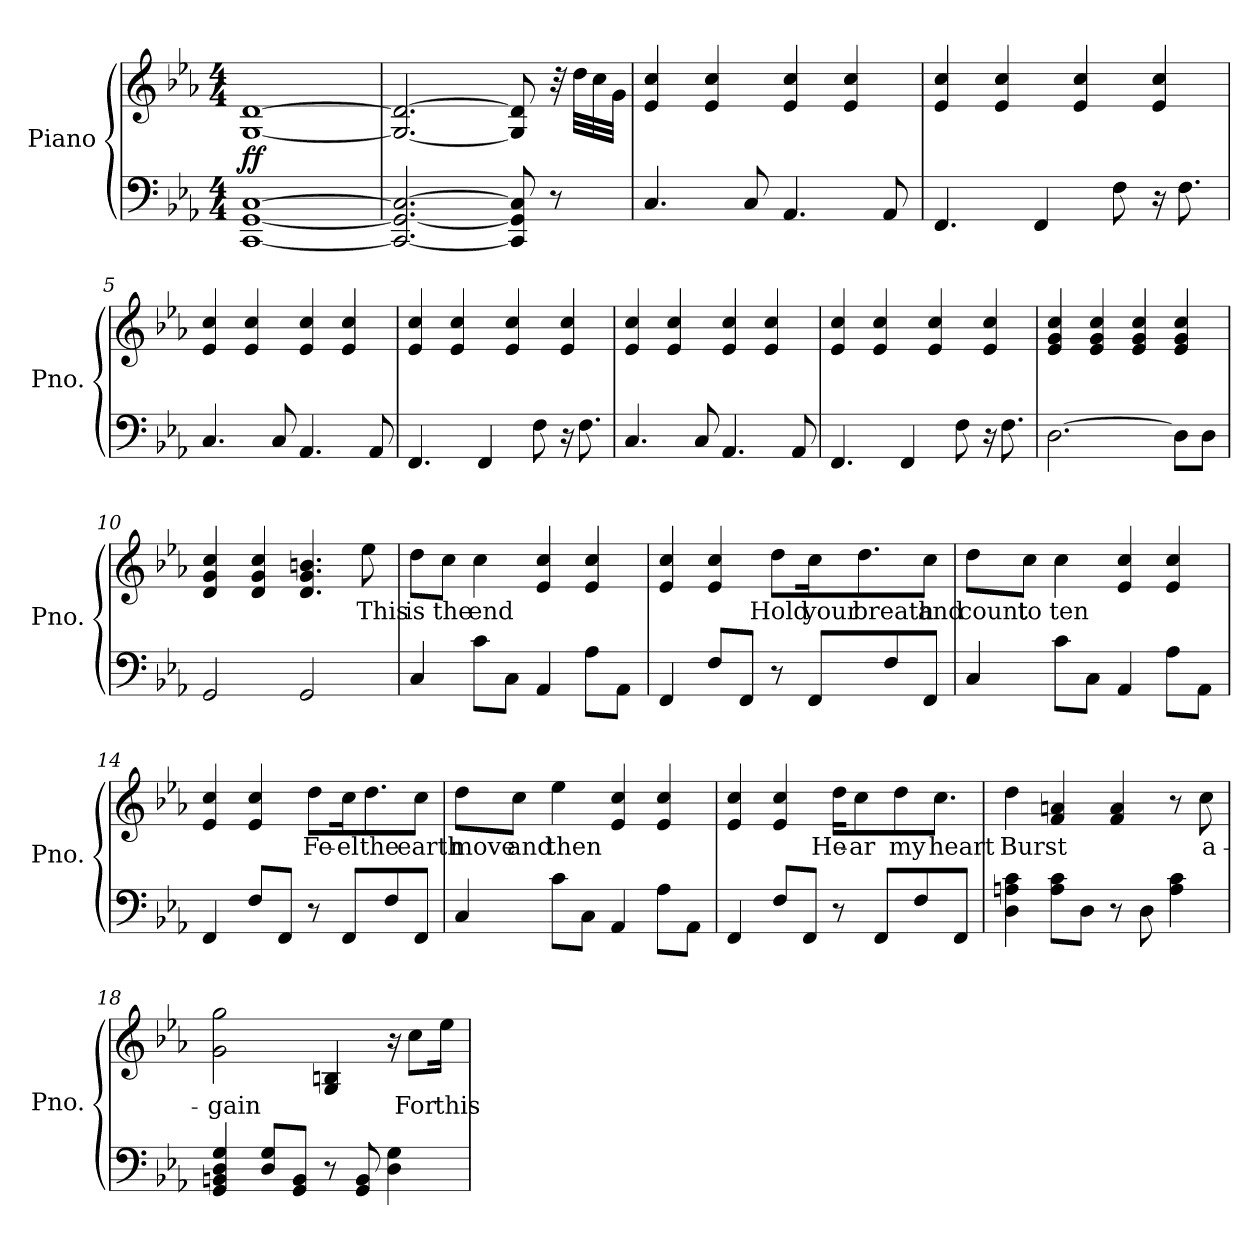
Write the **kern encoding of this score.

**kern	**kern	**text	**dynam
*part1	*part1	*part1	*part1
*staff2	*staff1	*staff1	*staff1/2
*I"Piano	*	*	*
*I'Pno.	*	*	*
*clefF4	*clefG2	*	*
*k[b-e-a-]	*k[b-e-a-]	*	*
*M4/4	*M4/4	*	*
*MM70	*MM70	*	*
=1	=1	=1	=1
!	!	!	!LO:DY:a=2
[1CC [1GG [1C	[1G [1d	.	ff
=2	=2	=2	=2
2.CC/_ 2.GG/_ 2.C/_	2.G/_ 2.d/_	.	.
8CC/] 8GG/] 8C/]	8G/] 8d/]	.	.
8r	32r	.	.
.	32dd\LLL	.	.
.	32cc\	.	.
.	32g\JJJ	.	.
=3	=3	=3	=3
4.C/	4e-/ 4cc/	.	.
.	4e-/ 4cc/	.	.
8C/	.	.	.
4.AA-/	4e-/ 4cc/	.	.
.	4e-/ 4cc/	.	.
8AA-/	.	.	.
=4	=4	=4	=4
4.FF/	4e-/ 4cc/	.	.
.	4e-/ 4cc/	.	.
4FF/	.	.	.
.	4e-/ 4cc/	.	.
8F\	.	.	.
16r	4e-/ 4cc/	.	.
8.F\	.	.	.
=5	=5	=5	=5
4.C/	4e-/ 4cc/	.	.
.	4e-/ 4cc/	.	.
8C/	.	.	.
4.AA-/	4e-/ 4cc/	.	.
.	4e-/ 4cc/	.	.
8AA-/	.	.	.
=6	=6	=6	=6
4.FF/	4e-/ 4cc/	.	.
.	4e-/ 4cc/	.	.
4FF/	.	.	.
.	4e-/ 4cc/	.	.
8F\	.	.	.
16r	4e-/ 4cc/	.	.
8.F\	.	.	.
!!LO:LB:g=z
=7	=7	=7	=7
4.C/	4e-/ 4cc/	.	.
.	4e-/ 4cc/	.	.
8C/	.	.	.
4.AA-/	4e-/ 4cc/	.	.
.	4e-/ 4cc/	.	.
8AA-/	.	.	.
=8	=8	=8	=8
4.FF/	4e-/ 4cc/	.	.
.	4e-/ 4cc/	.	.
4FF/	.	.	.
.	4e-/ 4cc/	.	.
8F\	.	.	.
16r	4e-/ 4cc/	.	.
8.F\	.	.	.
=9	=9	=9	=9
[2.D\	4e-/ 4g/ 4cc/	.	.
.	4e-/ 4g/ 4cc/	.	.
.	4e-/ 4g/ 4cc/	.	.
8D\L]	4e-/ 4g/ 4cc/	.	.
8D\J	.	.	.
=10	=10	=10	=10
2GG/	4d/ 4g/ 4cc/	.	.
.	4d/ 4g/ 4cc/	.	.
2GG/	4.d/ 4.g/ 4.bn/	.	.
!	!	!LO:LY:b	!
.	8ee-\	This	.
=11	=11	=11	=11
!	!	!LO:LY:b	!
4C/	8dd\L	is	.
!	!	!LO:LY:b	!
.	8cc\J	the	.
!	!	!LO:LY:b	!
8c\L	4cc\	end	.
8C\J	.	.	.
4AA-/	4e-/ 4cc/	.	.
8A-\L	4e-/ 4cc/	.	.
8AA-\J	.	.	.
!!LO:LB:g=z
=12	=12	=12	=12
4FF/	4e-/ 4cc/	.	.
8F/L	4e-/ 4cc/	.	.
8FF/J	.	.	.
!	!	!LO:LY:b	!
8r	8dd\L	Hold	.
!	!	!LO:LY:b	!
8FF/L	16cc\K	your	.
!	!	!LO:LY:b	!
.	8.dd\	breath	.
8F/	.	.	.
!	!	!LO:LY:b	!
8FF/J	8cc\J	and	.
=13	=13	=13	=13
!	!	!LO:LY:b	!
4C/	8dd\L	count	.
!	!	!LO:LY:b	!
.	8cc\J	to	.
!	!	!LO:LY:b	!
8c\L	4cc\	ten	.
8C\J	.	.	.
4AA-/	4e-/ 4cc/	.	.
8A-\L	4e-/ 4cc/	.	.
8AA-\J	.	.	.
=14	=14	=14	=14
4FF/	4e-/ 4cc/	.	.
8F/L	4e-/ 4cc/	.	.
8FF/J	.	.	.
!	!	!LO:LY:b	!
8r	8dd\L	Fe-	.
!	!	!LO:LY:b	!
8FF/L	16cc\K	-el	.
!	!	!LO:LY:b	!
.	8.dd\	the	.
8F/	.	.	.
!	!	!LO:LY:b	!
8FF/J	8cc\J	earth	.
=15	=15	=15	=15
!	!	!LO:LY:b	!
4C/	8dd\L	move	.
!	!	!LO:LY:b	!
.	8cc\J	and	.
!	!	!LO:LY:b	!
8c\L	4ee-\	then	.
8C\J	.	.	.
4AA-/	4e-/ 4cc/	.	.
8A-\L	4e-/ 4cc/	.	.
8AA-\J	.	.	.
!!LO:LB:g=z
=16	=16	=16	=16
4FF/	4e-/ 4cc/	.	.
8F/L	4e-/ 4cc/	.	.
8FF/J	.	.	.
!	!	!LO:LY:b	!
8r	16dd\KL	He-	.
!	!	!LO:LY:b	!
.	8cc\	-ar	.
8FF/L	.	.	.
!	!	!LO:LY:b	!
.	8dd\	my	.
8F/	.	.	.
!	!	!LO:LY:b	!
.	8.cc\J	heart	.
8FF/J	.	.	.
=17	=17	=17	=17
!	!	!LO:LY:b	!
4D\ 4An\ 4c\	4dd\	Burst	.
8A\ 8c\L	4f/ 4an/	.	.
8D\J	.	.	.
8r	4f/ 4a/	.	.
8D\	.	.	.
4A\ 4c\	8r	.	.
!	!	!LO:LY:b	!
.	8cc\	a-	.
=18	=18	=18	=18
!	!	!LO:LY:b	!
4GG/ 4BBn/ 4D/ 4G/	2g\ 2gg\	-gain	.
8D/ 8G/L	.	.	.
8GG/ 8BB/J	.	.	.
8r	4G/ 4Bn/	.	.
8GG/ 8BB/	.	.	.
4D\ 4G\	16r	.	.
!	!	!LO:LY:b	!
.	8cc\L	For	.
!	!	!LO:LY:b	!
.	16ee-\Jk	this	.
=	=	=	=
*-	*-	*-	*-
